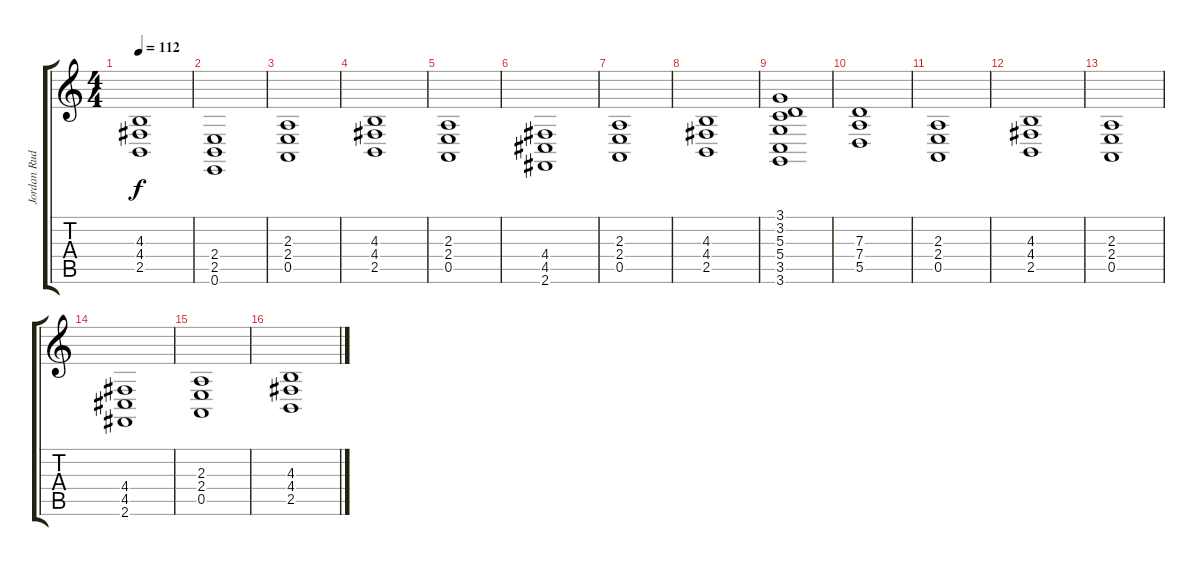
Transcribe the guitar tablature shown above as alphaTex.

\track ("Jordan Rudess - Keyboard" "Jordan Rud") {instrument stringensemble1}
\staff {score tabs}
\tuning (E4 B3 G3 D3 A2 E2) {hide}
\ts (4 4)
\tempo 112
\clef g2
\ks c
(4.3 4.4 2.5).1{dy f} |
(2.4 2.5 0.6).1 |
(2.3 2.4 0.5).1 |
(4.3 4.4 2.5).1 |
(2.3 2.4 0.5).1 |
(4.4 4.5 2.6).1 |
(2.3 2.4 0.5).1 |
(4.3 4.4 2.5).1 |
(3.1 3.2 5.3 5.4 3.5 3.6).1 |
(7.3 7.4 5.5).1 |
(2.3 2.4 0.5).1 |
(4.3 4.4 2.5).1 |
(2.3 2.4 0.5).1 |
(4.4 4.5 2.6).1 |
(2.3 2.4 0.5).1 |
(4.3 4.4 2.5).1
